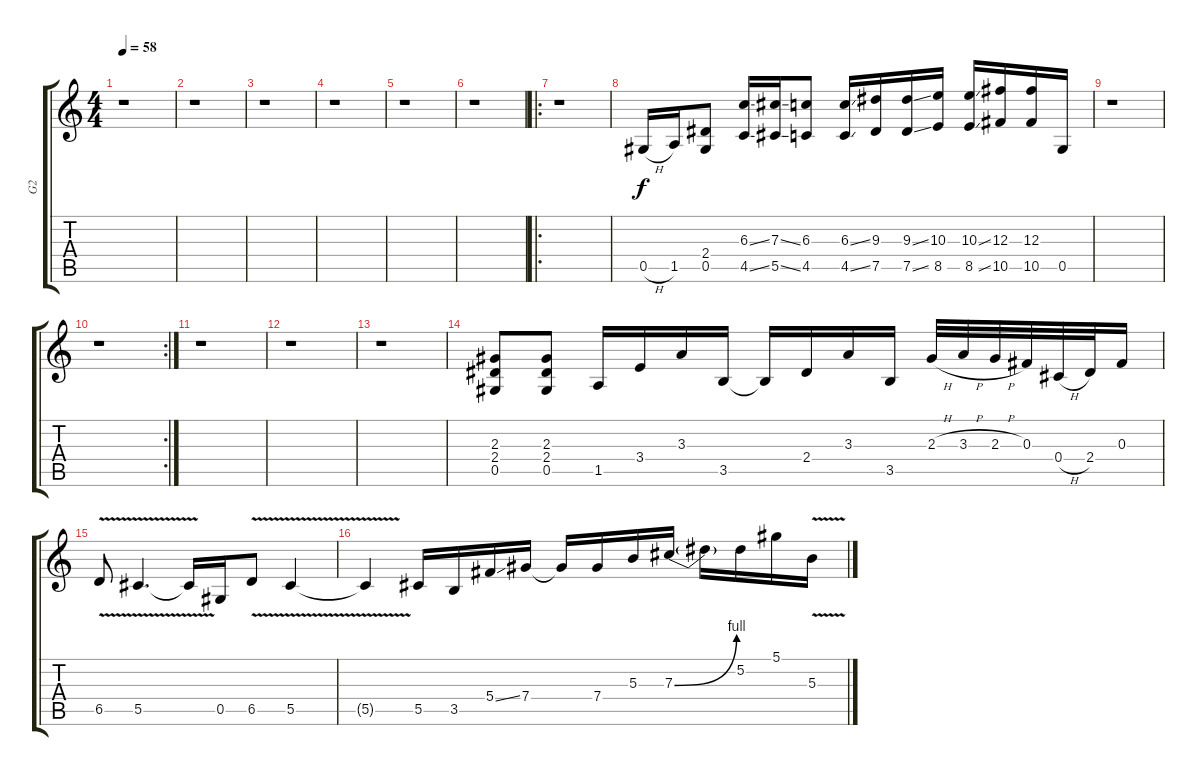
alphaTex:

\track ("G2" "G2") {instrument overdrivenguitar}
\staff {score tabs}
\tuning (Eb4 Bb3 Gb3 Db3 Ab2 Eb2) {hide}
\ts (4 4)
\tempo 58
\clef g2
\ks c
r.1{dy f} |
r.1 |
r.1 |
r.1 |
r.1 |
r.1 |
\ro
r.1 |
0.5{h}.16 1.5.16 (2.4 0.5).8 (6.3{ss} 4.5{ss}).16 (7.3{ss} 5.5{ss}).16 (6.3 4.5).8 (6.3{ss} 4.5{ss}).16 (9.3 7.5).16 (9.3{ss} 7.5{ss}).16 (10.3 8.5).16 (10.3{ss} 8.5{ss}).16 (12.3 10.5).16 (12.3 10.5).16 0.5.16 |
r.1 |
\rc 2
r.1 |
r.1 |
r.1 |
r.1 |
(2.3 2.4 0.5).8 (2.3 2.4 0.5).8 1.5.16 3.4.16 3.3.16 3.5.16 3.5{t}.16 2.4.16 3.3.16 3.5.16 2.3{h}.32 3.3{h}.32 2.3{h}.32 0.3.32 0.4{h}.32 2.4.32 0.3.16 |
6.5{v}.8 5.5{v}.4{d} 5.5{t}.16 0.5.16 6.5{v}.8 5.5{v}.4 |
5.5{t}.4 5.5.16 3.5.16 5.4{ss}.16 7.4.16 7.4{t}.16 7.4.16 5.3.16 7.3{be (bend 0 0 60 4)}.16 7.3{t}.16 5.2.16 5.1.16 5.3{v}.16
